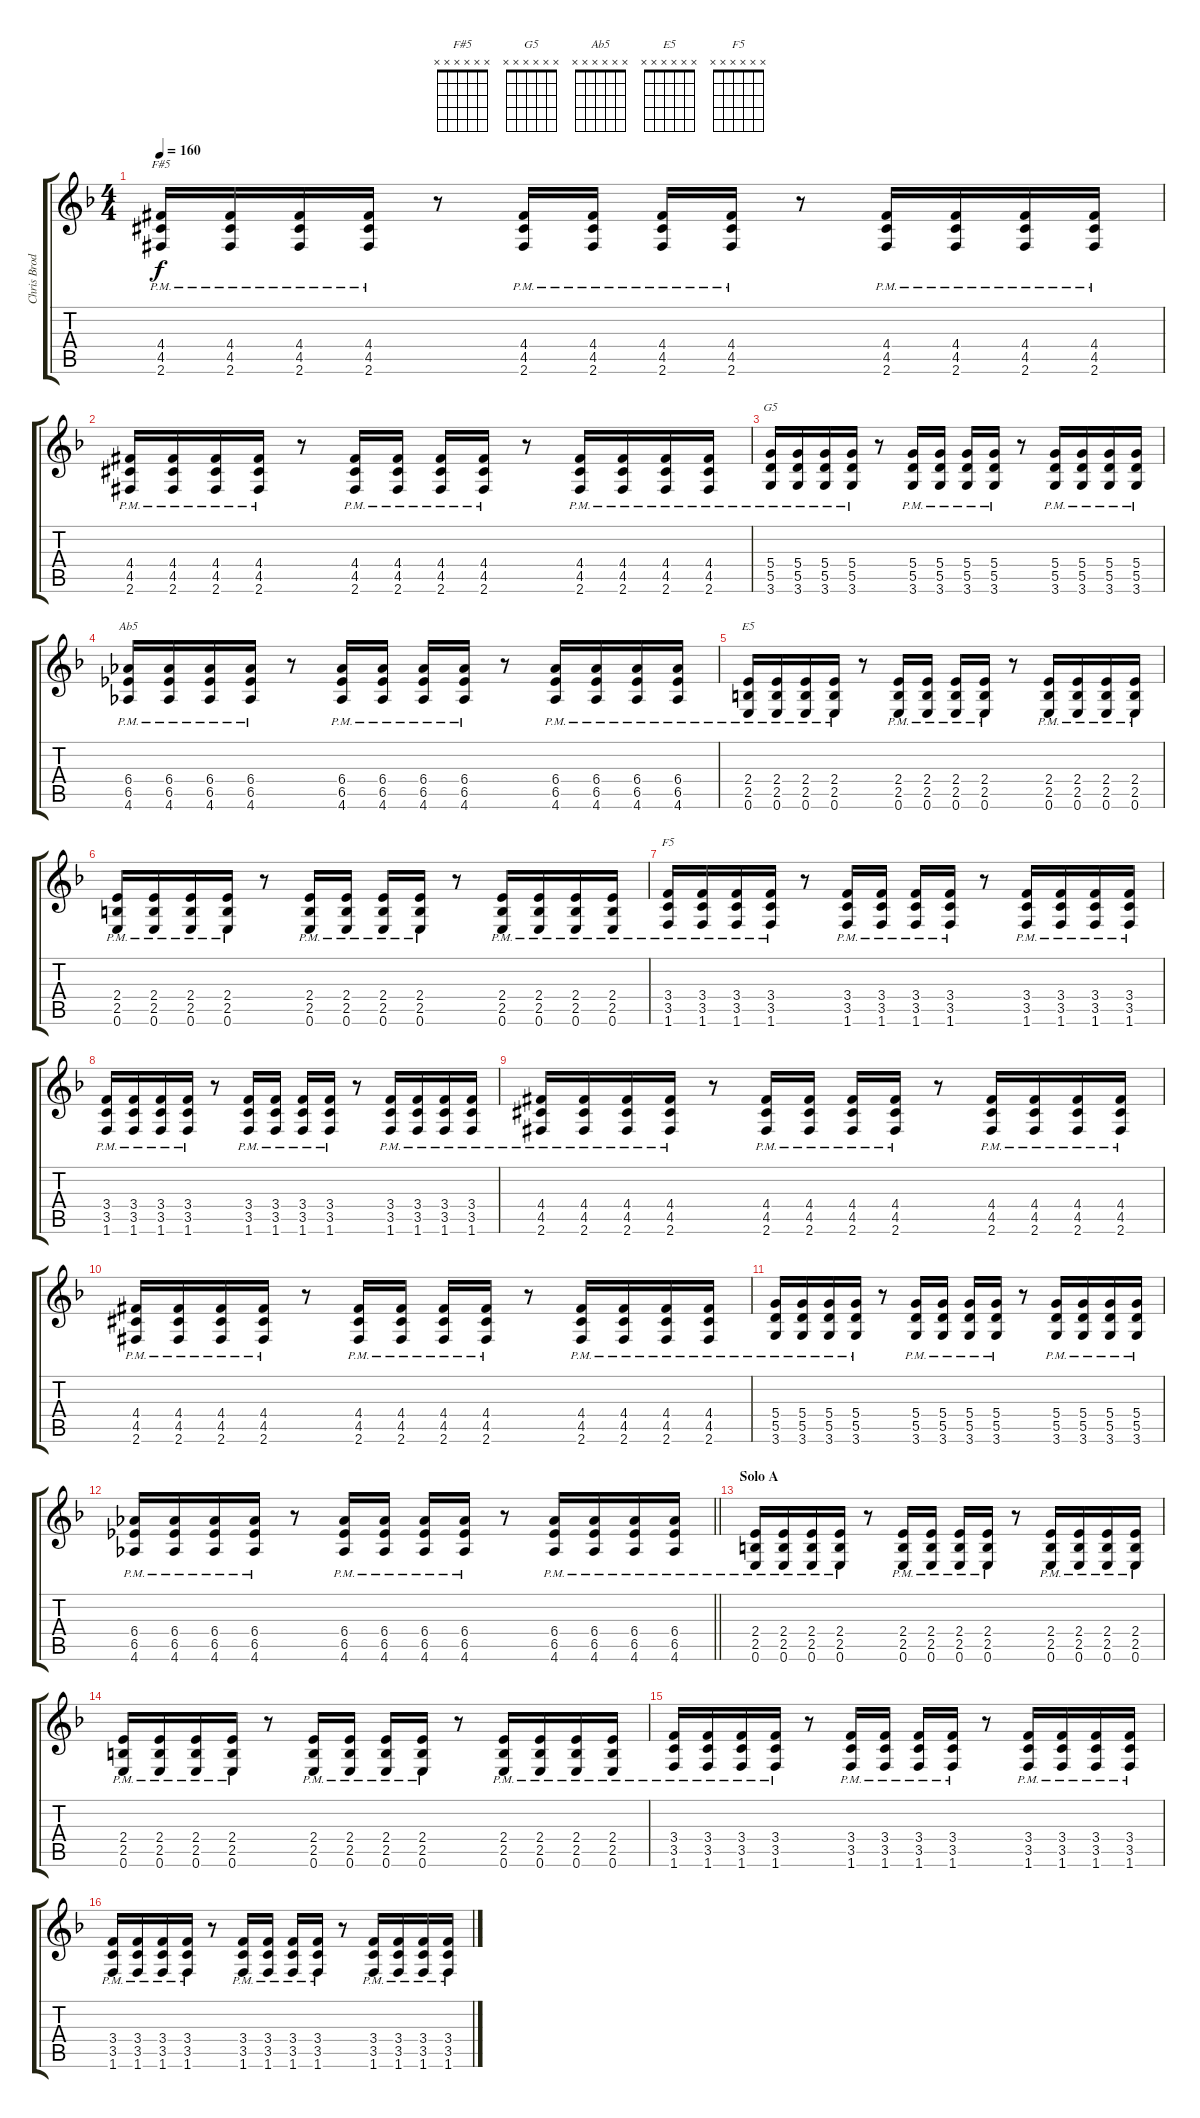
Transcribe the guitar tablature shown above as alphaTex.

\track ("Chris Broderick - Rhythm 2" "Chris Brod") {instrument distortionguitar}
\staff {score tabs}
\tuning (E4 B3 G3 D3 A2 E2) {hide}
\chord ("F#5" x x x x x x)
\chord ("G5" x x x x x x)
\chord ("Ab5" x x x x x x)
\chord ("E5" x x x x x x)
\chord ("F5" x x x x x x)
\ts (4 4)
\tempo 160
\clef g2
\ks f
(4.4{pm acc #} 4.5{pm acc #} 2.6{pm acc #}).16{ch "F#5" dy f} (4.4{pm acc #} 4.5{pm acc #} 2.6{pm acc #}).16 (4.4{pm acc #} 4.5{pm acc #} 2.6{pm acc #}).16 (4.4{pm acc #} 4.5{pm acc #} 2.6{pm acc #}).16 r.8 (4.4{pm acc #} 4.5{pm acc #} 2.6{pm acc #}).16 (4.4{pm acc #} 4.5{pm acc #} 2.6{pm acc #}).16 (4.4{pm acc #} 4.5{pm acc #} 2.6{pm acc #}).16 (4.4{pm acc #} 4.5{pm acc #} 2.6{pm acc #}).16 r.8 (4.4{pm acc #} 4.5{pm acc #} 2.6{pm acc #}).16 (4.4{pm acc #} 4.5{pm acc #} 2.6{pm acc #}).16 (4.4{pm acc #} 4.5{pm acc #} 2.6{pm acc #}).16 (4.4{pm acc #} 4.5{pm acc #} 2.6{pm acc #}).16 |
(4.4{pm acc #} 4.5{pm acc #} 2.6{pm acc #}).16 (4.4{pm acc #} 4.5{pm acc #} 2.6{pm acc #}).16 (4.4{pm acc #} 4.5{pm acc #} 2.6{pm acc #}).16 (4.4{pm acc #} 4.5{pm acc #} 2.6{pm acc #}).16 r.8 (4.4{pm acc #} 4.5{pm acc #} 2.6{pm acc #}).16 (4.4{pm acc #} 4.5{pm acc #} 2.6{pm acc #}).16 (4.4{pm acc #} 4.5{pm acc #} 2.6{pm acc #}).16 (4.4{pm acc #} 4.5{pm acc #} 2.6{pm acc #}).16 r.8 (4.4{pm acc #} 4.5{pm acc #} 2.6{pm acc #}).16 (4.4{pm acc #} 4.5{pm acc #} 2.6{pm acc #}).16 (4.4{pm acc #} 4.5{pm acc #} 2.6{pm acc #}).16 (4.4{pm acc #} 4.5{pm acc #} 2.6{pm acc #}).16 |
(5.4{pm} 5.5{pm} 3.6{pm}).16{ch "G5"} (5.4{pm} 5.5{pm} 3.6{pm}).16 (5.4{pm} 5.5{pm} 3.6{pm}).16 (5.4{pm} 5.5{pm} 3.6{pm}).16 r.8 (5.4{pm} 5.5{pm} 3.6{pm}).16 (5.4{pm} 5.5{pm} 3.6{pm}).16 (5.4{pm} 5.5{pm} 3.6{pm}).16 (5.4{pm} 5.5{pm} 3.6{pm}).16 r.8 (5.4{pm} 5.5{pm} 3.6{pm}).16 (5.4{pm} 5.5{pm} 3.6{pm}).16 (5.4{pm} 5.5{pm} 3.6{pm}).16 (5.4{pm} 5.5{pm} 3.6{pm}).16 |
(6.4{pm} 6.5{pm} 4.6{pm}).16{ch "Ab5"} (6.4{pm} 6.5{pm} 4.6{pm}).16 (6.4{pm} 6.5{pm} 4.6{pm}).16 (6.4{pm} 6.5{pm} 4.6{pm}).16 r.8 (6.4{pm} 6.5{pm} 4.6{pm}).16 (6.4{pm} 6.5{pm} 4.6{pm}).16 (6.4{pm} 6.5{pm} 4.6{pm}).16 (6.4{pm} 6.5{pm} 4.6{pm}).16 r.8 (6.4{pm} 6.5{pm} 4.6{pm}).16 (6.4{pm} 6.5{pm} 4.6{pm}).16 (6.4{pm} 6.5{pm} 4.6{pm}).16 (6.4{pm} 6.5{pm} 4.6{pm}).16 |
(2.4{pm} 2.5{pm} 0.6{pm}).16{ch "E5"} (2.4{pm} 2.5{pm} 0.6{pm}).16 (2.4{pm} 2.5{pm} 0.6{pm}).16 (2.4{pm} 2.5{pm} 0.6{pm}).16 r.8 (2.4{pm} 2.5{pm} 0.6{pm}).16 (2.4{pm} 2.5{pm} 0.6{pm}).16 (2.4{pm} 2.5{pm} 0.6{pm}).16 (2.4{pm} 2.5{pm} 0.6{pm}).16 r.8 (2.4{pm} 2.5{pm} 0.6{pm}).16 (2.4{pm} 2.5{pm} 0.6{pm}).16 (2.4{pm} 2.5{pm} 0.6{pm}).16 (2.4{pm} 2.5{pm} 0.6{pm}).16 |
(2.4{pm} 2.5{pm} 0.6{pm}).16 (2.4{pm} 2.5{pm} 0.6{pm}).16 (2.4{pm} 2.5{pm} 0.6{pm}).16 (2.4{pm} 2.5{pm} 0.6{pm}).16 r.8 (2.4{pm} 2.5{pm} 0.6{pm}).16 (2.4{pm} 2.5{pm} 0.6{pm}).16 (2.4{pm} 2.5{pm} 0.6{pm}).16 (2.4{pm} 2.5{pm} 0.6{pm}).16 r.8 (2.4{pm} 2.5{pm} 0.6{pm}).16 (2.4{pm} 2.5{pm} 0.6{pm}).16 (2.4{pm} 2.5{pm} 0.6{pm}).16 (2.4{pm} 2.5{pm} 0.6{pm}).16 |
(3.4{pm} 3.5{pm} 1.6{pm}).16{ch "F5"} (3.4{pm} 3.5{pm} 1.6{pm}).16 (3.4{pm} 3.5{pm} 1.6{pm}).16 (3.4{pm} 3.5{pm} 1.6{pm}).16 r.8 (3.4{pm} 3.5{pm} 1.6{pm}).16 (3.4{pm} 3.5{pm} 1.6{pm}).16 (3.4{pm} 3.5{pm} 1.6{pm}).16 (3.4{pm} 3.5{pm} 1.6{pm}).16 r.8 (3.4{pm} 3.5{pm} 1.6{pm}).16 (3.4{pm} 3.5{pm} 1.6{pm}).16 (3.4{pm} 3.5{pm} 1.6{pm}).16 (3.4{pm} 3.5{pm} 1.6{pm}).16 |
(3.4{pm} 3.5{pm} 1.6{pm}).16 (3.4{pm} 3.5{pm} 1.6{pm}).16 (3.4{pm} 3.5{pm} 1.6{pm}).16 (3.4{pm} 3.5{pm} 1.6{pm}).16 r.8 (3.4{pm} 3.5{pm} 1.6{pm}).16 (3.4{pm} 3.5{pm} 1.6{pm}).16 (3.4{pm} 3.5{pm} 1.6{pm}).16 (3.4{pm} 3.5{pm} 1.6{pm}).16 r.8 (3.4{pm} 3.5{pm} 1.6{pm}).16 (3.4{pm} 3.5{pm} 1.6{pm}).16 (3.4{pm} 3.5{pm} 1.6{pm}).16 (3.4{pm} 3.5{pm} 1.6{pm}).16 |
(4.4{pm acc #} 4.5{pm acc #} 2.6{pm acc #}).16 (4.4{pm acc #} 4.5{pm acc #} 2.6{pm acc #}).16 (4.4{pm acc #} 4.5{pm acc #} 2.6{pm acc #}).16 (4.4{pm acc #} 4.5{pm acc #} 2.6{pm acc #}).16 r.8 (4.4{pm acc #} 4.5{pm acc #} 2.6{pm acc #}).16 (4.4{pm acc #} 4.5{pm acc #} 2.6{pm acc #}).16 (4.4{pm acc #} 4.5{pm acc #} 2.6{pm acc #}).16 (4.4{pm acc #} 4.5{pm acc #} 2.6{pm acc #}).16 r.8 (4.4{pm acc #} 4.5{pm acc #} 2.6{pm acc #}).16 (4.4{pm acc #} 4.5{pm acc #} 2.6{pm acc #}).16 (4.4{pm acc #} 4.5{pm acc #} 2.6{pm acc #}).16 (4.4{pm acc #} 4.5{pm acc #} 2.6{pm acc #}).16 |
(4.4{pm acc #} 4.5{pm acc #} 2.6{pm acc #}).16 (4.4{pm acc #} 4.5{pm acc #} 2.6{pm acc #}).16 (4.4{pm acc #} 4.5{pm acc #} 2.6{pm acc #}).16 (4.4{pm acc #} 4.5{pm acc #} 2.6{pm acc #}).16 r.8 (4.4{pm acc #} 4.5{pm acc #} 2.6{pm acc #}).16 (4.4{pm acc #} 4.5{pm acc #} 2.6{pm acc #}).16 (4.4{pm acc #} 4.5{pm acc #} 2.6{pm acc #}).16 (4.4{pm acc #} 4.5{pm acc #} 2.6{pm acc #}).16 r.8 (4.4{pm acc #} 4.5{pm acc #} 2.6{pm acc #}).16 (4.4{pm acc #} 4.5{pm acc #} 2.6{pm acc #}).16 (4.4{pm acc #} 4.5{pm acc #} 2.6{pm acc #}).16 (4.4{pm acc #} 4.5{pm acc #} 2.6{pm acc #}).16 |
(5.4{pm} 5.5{pm} 3.6{pm}).16 (5.4{pm} 5.5{pm} 3.6{pm}).16 (5.4{pm} 5.5{pm} 3.6{pm}).16 (5.4{pm} 5.5{pm} 3.6{pm}).16 r.8 (5.4{pm} 5.5{pm} 3.6{pm}).16 (5.4{pm} 5.5{pm} 3.6{pm}).16 (5.4{pm} 5.5{pm} 3.6{pm}).16 (5.4{pm} 5.5{pm} 3.6{pm}).16 r.8 (5.4{pm} 5.5{pm} 3.6{pm}).16 (5.4{pm} 5.5{pm} 3.6{pm}).16 (5.4{pm} 5.5{pm} 3.6{pm}).16 (5.4{pm} 5.5{pm} 3.6{pm}).16 |
\barLineRight lightlight
(6.4{pm} 6.5{pm} 4.6{pm}).16 (6.4{pm} 6.5{pm} 4.6{pm}).16 (6.4{pm} 6.5{pm} 4.6{pm}).16 (6.4{pm} 6.5{pm} 4.6{pm}).16 r.8 (6.4{pm} 6.5{pm} 4.6{pm}).16 (6.4{pm} 6.5{pm} 4.6{pm}).16 (6.4{pm} 6.5{pm} 4.6{pm}).16 (6.4{pm} 6.5{pm} 4.6{pm}).16 r.8 (6.4{pm} 6.5{pm} 4.6{pm}).16 (6.4{pm} 6.5{pm} 4.6{pm}).16 (6.4{pm} 6.5{pm} 4.6{pm}).16 (6.4{pm} 6.5{pm} 4.6{pm}).16 |
\section ("" "Solo A")
(2.4{pm} 2.5{pm} 0.6{pm}).16 (2.4{pm} 2.5{pm} 0.6{pm}).16 (2.4{pm} 2.5{pm} 0.6{pm}).16 (2.4{pm} 2.5{pm} 0.6{pm}).16 r.8 (2.4{pm} 2.5{pm} 0.6{pm}).16 (2.4{pm} 2.5{pm} 0.6{pm}).16 (2.4{pm} 2.5{pm} 0.6{pm}).16 (2.4{pm} 2.5{pm} 0.6{pm}).16 r.8 (2.4{pm} 2.5{pm} 0.6{pm}).16 (2.4{pm} 2.5{pm} 0.6{pm}).16 (2.4{pm} 2.5{pm} 0.6{pm}).16 (2.4{pm} 2.5{pm} 0.6{pm}).16 |
(2.4{pm} 2.5{pm} 0.6{pm}).16 (2.4{pm} 2.5{pm} 0.6{pm}).16 (2.4{pm} 2.5{pm} 0.6{pm}).16 (2.4{pm} 2.5{pm} 0.6{pm}).16 r.8 (2.4{pm} 2.5{pm} 0.6{pm}).16 (2.4{pm} 2.5{pm} 0.6{pm}).16 (2.4{pm} 2.5{pm} 0.6{pm}).16 (2.4{pm} 2.5{pm} 0.6{pm}).16 r.8 (2.4{pm} 2.5{pm} 0.6{pm}).16 (2.4{pm} 2.5{pm} 0.6{pm}).16 (2.4{pm} 2.5{pm} 0.6{pm}).16 (2.4{pm} 2.5{pm} 0.6{pm}).16 |
(3.4{pm} 3.5{pm} 1.6{pm}).16 (3.4{pm} 3.5{pm} 1.6{pm}).16 (3.4{pm} 3.5{pm} 1.6{pm}).16 (3.4{pm} 3.5{pm} 1.6{pm}).16 r.8 (3.4{pm} 3.5{pm} 1.6{pm}).16 (3.4{pm} 3.5{pm} 1.6{pm}).16 (3.4{pm} 3.5{pm} 1.6{pm}).16 (3.4{pm} 3.5{pm} 1.6{pm}).16 r.8 (3.4{pm} 3.5{pm} 1.6{pm}).16 (3.4{pm} 3.5{pm} 1.6{pm}).16 (3.4{pm} 3.5{pm} 1.6{pm}).16 (3.4{pm} 3.5{pm} 1.6{pm}).16 |
(3.4{pm} 3.5{pm} 1.6{pm}).16 (3.4{pm} 3.5{pm} 1.6{pm}).16 (3.4{pm} 3.5{pm} 1.6{pm}).16 (3.4{pm} 3.5{pm} 1.6{pm}).16 r.8 (3.4{pm} 3.5{pm} 1.6{pm}).16 (3.4{pm} 3.5{pm} 1.6{pm}).16 (3.4{pm} 3.5{pm} 1.6{pm}).16 (3.4{pm} 3.5{pm} 1.6{pm}).16 r.8 (3.4{pm} 3.5{pm} 1.6{pm}).16 (3.4{pm} 3.5{pm} 1.6{pm}).16 (3.4{pm} 3.5{pm} 1.6{pm}).16 (3.4{pm} 3.5{pm} 1.6{pm}).16
